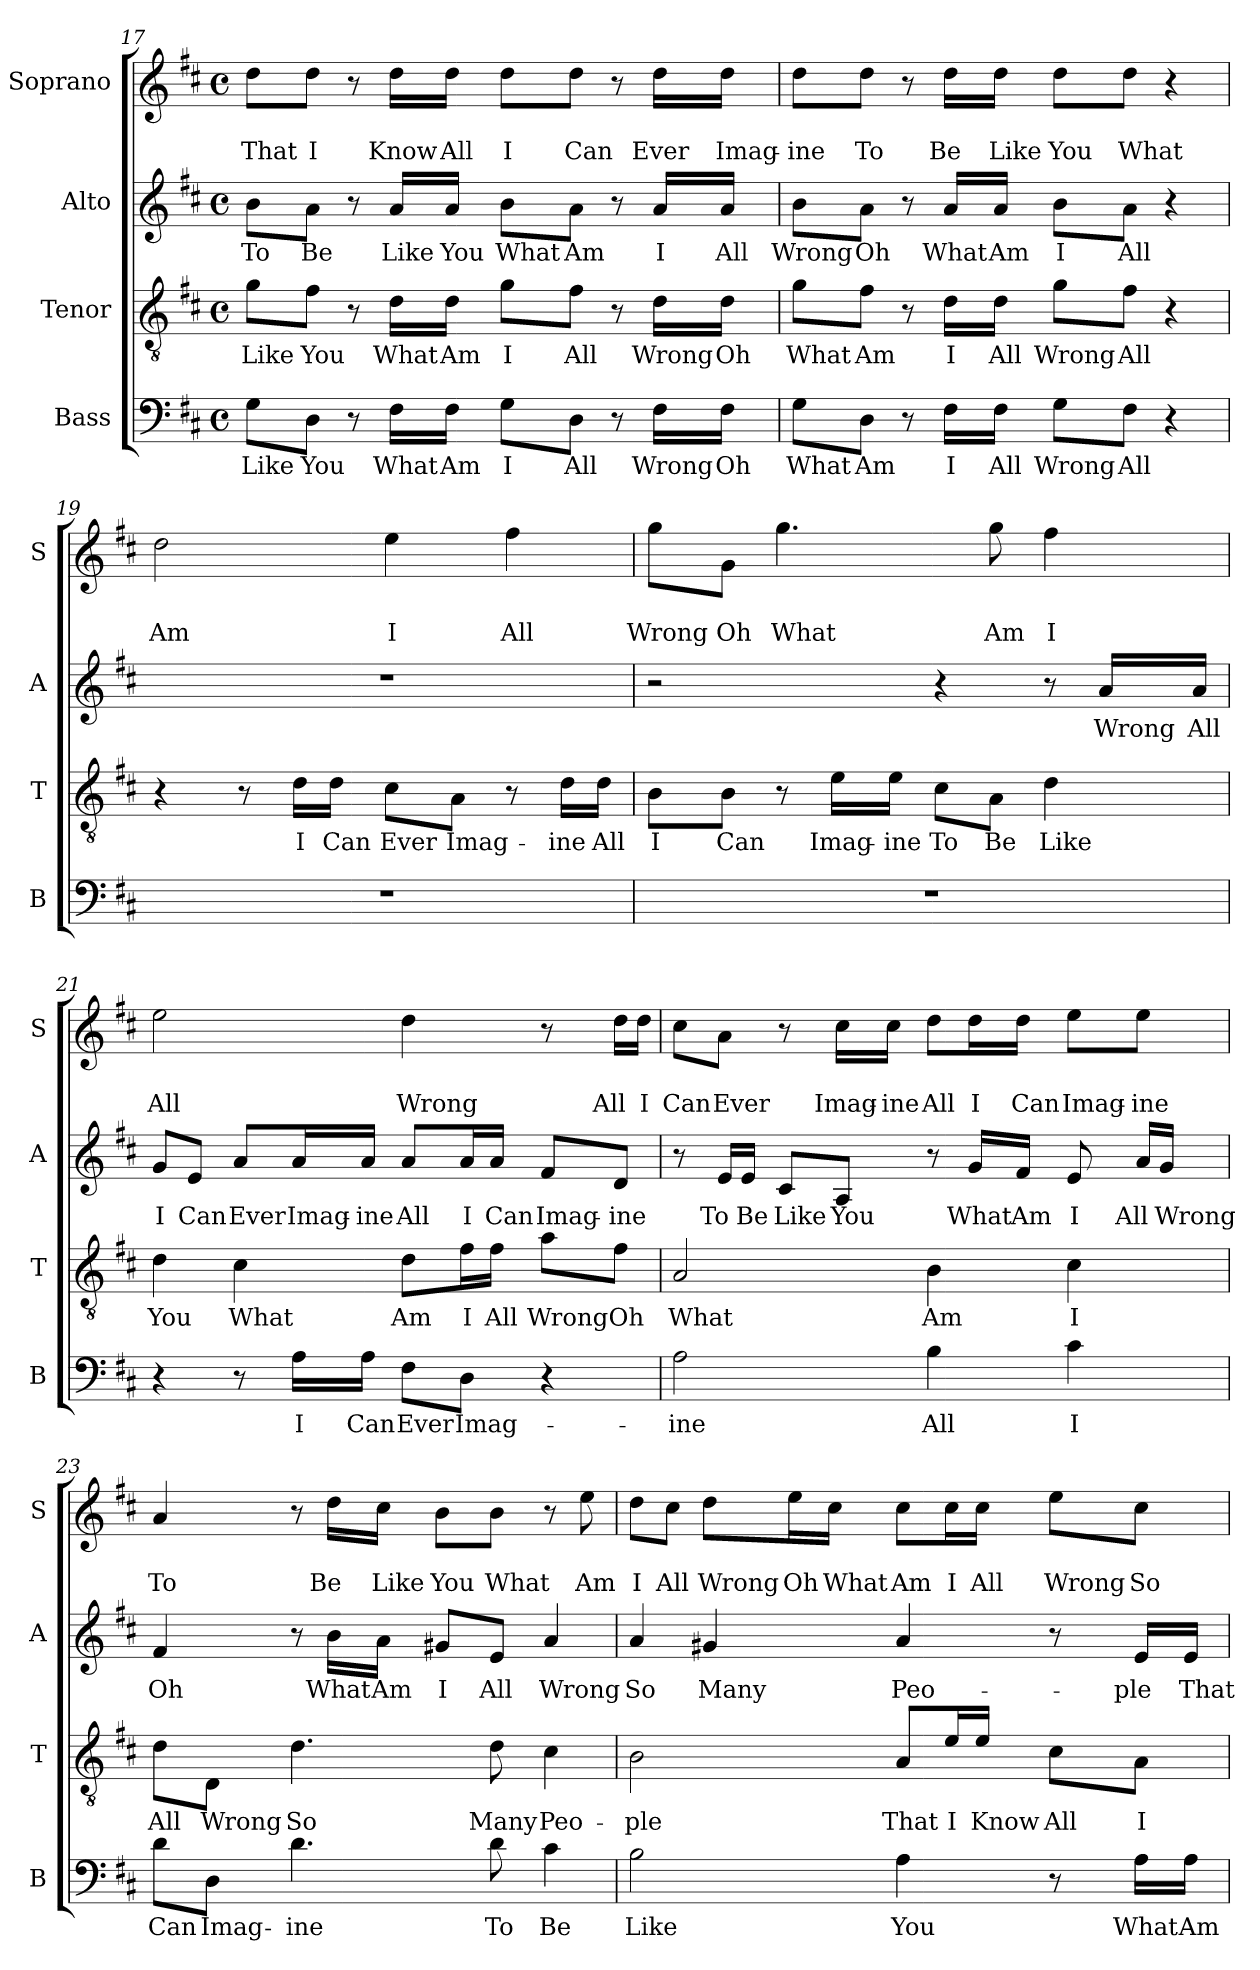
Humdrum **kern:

**kern	**text	**kern	**text	**kern	**text	**kern	**text	**text
*part4	*part4	*part3	*part3	*part2	*part2	*part1	*part1	*part1
*staff4	*staff4	*staff3	*staff3	*staff2	*staff2	*staff1	*staff1	*staff1
*I"Bass	*	*I"Tenor	*	*I"Alto	*	*I"Soprano	*	*
*I'B	*	*I'T	*	*I'A	*	*I'S	*	*
*clefF4	*	*clefGv2	*	*clefG2	*	*clefG2	*	*
*k[f#c#]	*	*k[f#c#]	*	*k[f#c#]	*	*k[f#c#]	*	*
*D:	*	*D:	*	*D:	*	*D:	*	*
*M4/4	*	*M4/4	*	*M4/4	*	*M4/4	*	*
*met(c)	*	*met(c)	*	*met(c)	*	*met(c)	*	*
=17	=17	=17	=17	=17	=17	=17	=17	=17
!	!LO:LY:b	!	!LO:LY:b	!	!LO:LY:b	!	!	!LO:LY:b
8G\L	Like	8g\L	Like	8b\L	To	8dd\L	.	That
!	!LO:LY:b	!	!LO:LY:b	!	!LO:LY:b	!	!	!LO:LY:b
8D\J	You	8f#\J	You	8a\J	Be	8dd\J	.	I
8r	.	8r	.	8r	.	8r	.	.
!	!LO:LY:b	!	!LO:LY:b	!	!LO:LY:b	!	!	!LO:LY:b
16F#\LL	What	16d\LL	What	16a/LL	Like	16dd\LL	.	Know
!	!LO:LY:b	!	!LO:LY:b	!	!LO:LY:b	!	!	!LO:LY:b
16F#\JJ	Am	16d\JJ	Am	16a/JJ	You	16dd\JJ	.	All
!	!LO:LY:b	!	!LO:LY:b	!	!LO:LY:b	!	!	!LO:LY:b
8G\L	I	8g\L	I	8b\L	What	8dd\L	.	I
!	!LO:LY:b	!	!LO:LY:b	!	!LO:LY:b	!	!	!LO:LY:b
8D\J	All	8f#\J	All	8a\J	Am	8dd\J	.	Can
8r	.	8r	.	8r	.	8r	.	.
!	!LO:LY:b	!	!LO:LY:b	!	!LO:LY:b	!	!	!LO:LY:b
16F#\LL	Wrong	16d\LL	Wrong	16a/LL	I	16dd\LL	.	Ever
!	!LO:LY:b	!	!LO:LY:b	!	!LO:LY:b	!	!	!LO:LY:b
16F#\JJ	Oh	16d\JJ	Oh	16a/JJ	All	16dd\JJ	.	Imag-
=18	=18	=18	=18	=18	=18	=18	=18	=18
!	!LO:LY:b	!	!LO:LY:b	!	!LO:LY:b	!	!	!LO:LY:b
8G\L	What	8g\L	What	8b\L	Wrong	8dd\L	.	-ine
!	!LO:LY:b	!	!LO:LY:b	!	!LO:LY:b	!	!	!LO:LY:b
8D\J	Am	8f#\J	Am	8a\J	Oh	8dd\J	.	To
8r	.	8r	.	8r	.	8r	.	.
!	!LO:LY:b	!	!LO:LY:b	!	!LO:LY:b	!	!	!LO:LY:b
16F#\LL	I	16d\LL	I	16a/LL	What	16dd\LL	.	Be
!	!LO:LY:b	!	!LO:LY:b	!	!LO:LY:b	!	!	!LO:LY:b
16F#\JJ	All	16d\JJ	All	16a/JJ	Am	16dd\JJ	.	Like
!	!LO:LY:b	!	!LO:LY:b	!	!LO:LY:b	!	!	!LO:LY:b
8G\L	Wrong	8g\L	Wrong	8b\L	I	8dd\L	.	You
!	!LO:LY:b	!	!LO:LY:b	!	!LO:LY:b	!	!	!LO:LY:b
8F#\J	All	8f#\J	All	8a\J	All	8dd\J	.	What
4r	.	4r	.	4r	.	4r	.	.
!!LO:LB:g=z
=19	=19	=19	=19	=19	=19	=19	=19	=19
!	!	!	!	!	!	!	!	!LO:LY:b
1r	.	4r	.	1r	.	2dd\	.	Am
.	.	8r	.	.	.	.	.	.
!	!	!	!LO:LY:b	!	!	!	!	!
.	.	16d\LL	I	.	.	.	.	.
!	!	!	!LO:LY:b	!	!	!	!	!
.	.	16d\JJ	Can	.	.	.	.	.
!	!	!	!LO:LY:b	!	!	!	!	!LO:LY:b
.	.	8c#\L	Ever	.	.	4ee\	.	I
!	!	!	!LO:LY:b	!	!	!	!	!
.	.	8A\J	Imag-	.	.	.	.	.
!	!	!	!	!	!	!	!	!LO:LY:b
.	.	8r	.	.	.	4ff#\	.	All
!	!	!	!LO:LY:b	!	!	!	!	!
.	.	16d\LL	-ine	.	.	.	.	.
!	!	!	!LO:LY:b	!	!	!	!	!
.	.	16d\JJ	All	.	.	.	.	.
=20	=20	=20	=20	=20	=20	=20	=20	=20
!	!	!	!LO:LY:b	!	!	!	!	!LO:LY:b
1r	.	8B\L	I	2r	.	8gg\L	.	Wrong
!	!	!	!LO:LY:b	!	!	!	!	!LO:LY:b
.	.	8B\J	Can	.	.	8g\J	.	Oh
!	!	!	!	!	!	!	!	!LO:LY:b
.	.	8r	.	.	.	4.gg\	.	What
!	!	!	!LO:LY:b	!	!	!	!	!
.	.	16e\LL	Imag-	.	.	.	.	.
!	!	!	!LO:LY:b	!	!	!	!	!
.	.	16e\JJ	-ine	.	.	.	.	.
!	!	!	!LO:LY:b	!	!	!	!	!
.	.	8c#\L	To	4r	.	.	.	.
!	!	!	!LO:LY:b	!	!	!	!	!LO:LY:b
.	.	8A\J	Be	.	.	8gg\	.	Am
!	!	!	!LO:LY:b	!	!	!	!	!LO:LY:b
.	.	4d\	Like	8r	.	4ff#\	.	I
!	!	!	!	!	!LO:LY:b	!	!	!
.	.	.	.	16a/LL	Wrong	.	.	.
!	!	!	!	!	!LO:LY:b	!	!	!
.	.	.	.	16a/JJ	All	.	.	.
!!LO:LB:g=z
=21	=21	=21	=21	=21	=21	=21	=21	=21
!	!	!	!LO:LY:b	!	!LO:LY:b	!	!	!LO:LY:b
4r	.	4d\	You	8g/L	I	2ee\	.	All
!	!	!	!	!	!LO:LY:b	!	!	!
.	.	.	.	8e/J	Can	.	.	.
!	!	!	!LO:LY:b	!	!LO:LY:b	!	!	!
8r	.	4c#\	What	8a/L	Ever	.	.	.
!	!LO:LY:b	!	!	!	!LO:LY:b	!	!	!
16A\LL	I	.	.	16a/L	Imag-	.	.	.
!	!LO:LY:b	!	!	!	!LO:LY:b	!	!	!
16A\JJ	Can	.	.	16a/JJ	-ine	.	.	.
!	!LO:LY:b	!	!LO:LY:b	!	!LO:LY:b	!	!	!LO:LY:b
8F#\L	Ever	8d\L	Am	8a/L	All	4dd\	.	Wrong
!	!LO:LY:b	!	!LO:LY:b	!	!LO:LY:b	!	!	!
8D\J	Imag-	16f#\L	I	16a/L	I	.	.	.
!	!	!	!LO:LY:b	!	!LO:LY:b	!	!	!
.	.	16f#\JJ	All	16a/JJ	Can	.	.	.
!	!	!	!LO:LY:b	!	!LO:LY:b	!	!	!
4r	.	8a\L	Wrong	8f#/L	Imag-	8r	.	.
!	!	!	!LO:LY:b	!	!LO:LY:b	!	!	!LO:LY:b
.	.	8f#\J	Oh	8d/J	-ine	16dd\LL	.	All
!	!	!	!	!	!	!	!	!LO:LY:b
.	.	.	.	.	.	16dd\JJ	.	I
!!LO:PB:g=z
=22	=22	=22	=22	=22	=22	=22	=22	=22
!	!LO:LY:b	!	!LO:LY:b	!	!	!	!	!LO:LY:b
2A\	-ine	2A/	What	8r	.	8cc#\L	.	Can
!	!	!	!	!	!LO:LY:b	!	!	!LO:LY:b
.	.	.	.	16e/LL	To	8a\J	.	Ever
!	!	!	!	!	!LO:LY:b	!	!	!
.	.	.	.	16e/JJ	Be	.	.	.
!	!	!	!	!	!LO:LY:b	!	!	!
.	.	.	.	8c#/L	Like	8r	.	.
!	!	!	!	!	!LO:LY:b	!	!	!LO:LY:b
.	.	.	.	8A/J	You	16cc#\LL	.	Imag-
!	!	!	!	!	!	!	!	!LO:LY:b
.	.	.	.	.	.	16cc#\JJ	.	-ine
!	!LO:LY:b	!	!LO:LY:b	!	!	!	!	!LO:LY:b
4B\	All	4B\	Am	8r	.	8dd\L	.	All
!	!	!	!	!	!LO:LY:b	!	!	!LO:LY:b
.	.	.	.	16g/LL	What	16dd\L	.	I
!	!	!	!	!	!LO:LY:b	!	!	!LO:LY:b
.	.	.	.	16f#/JJ	Am	16dd\JJ	.	Can
!	!LO:LY:b	!	!LO:LY:b	!	!LO:LY:b	!	!	!LO:LY:b
4c#\	I	4c#\	I	8e/	I	8ee\L	.	Imag-
!	!	!	!	!	!LO:LY:b	!	!	!LO:LY:b
.	.	.	.	16a/LL	All	8ee\J	.	-ine
!	!	!	!	!	!LO:LY:b	!	!	!
.	.	.	.	16g/JJ	Wrong	.	.	.
=23	=23	=23	=23	=23	=23	=23	=23	=23
!	!LO:LY:b	!	!LO:LY:b	!	!LO:LY:b	!	!	!LO:LY:b
8d\L	Can	8d\L	All	4f#/	Oh	4a/	.	To
!	!LO:LY:b	!	!LO:LY:b	!	!	!	!	!
8D\J	Imag-	8D\J	Wrong	.	.	.	.	.
!	!LO:LY:b	!	!LO:LY:b	!	!	!	!	!
4.d\	-ine	4.d\	So	8r	.	8r	.	.
!	!	!	!	!	!LO:LY:b	!	!	!LO:LY:b
.	.	.	.	16b\LL	What	16dd\LL	.	Be
!	!	!	!	!	!LO:LY:b	!	!	!LO:LY:b
.	.	.	.	16a\JJ	Am	16cc#\JJ	.	Like
!	!	!	!	!	!LO:LY:b	!	!	!LO:LY:b
.	.	.	.	8g#X/L	I	8b\L	.	You
!	!LO:LY:b	!	!LO:LY:b	!	!LO:LY:b	!	!	!LO:LY:b
8d\	To	8d\	Many	8e/J	All	8b\J	.	What
!	!LO:LY:b	!	!LO:LY:b	!	!LO:LY:b	!	!	!
4c#\	Be	4c#\	Peo-	4a/	Wrong	8r	.	.
!	!	!	!	!	!	!	!	!LO:LY:b
.	.	.	.	.	.	8ee\	.	Am
!!LO:LB:g=z
=24	=24	=24	=24	=24	=24	=24	=24	=24
!	!LO:LY:b	!	!LO:LY:b	!	!LO:LY:b	!	!	!LO:LY:b
2B\	Like	2B\	-ple	4a/	So	8dd\L	.	I
!	!	!	!	!	!	!	!	!LO:LY:b
.	.	.	.	.	.	8cc#\J	.	All
!	!	!	!	!	!LO:LY:b	!	!	!LO:LY:b
.	.	.	.	4g#X/	Many	8dd\L	.	Wrong
!	!	!	!	!	!	!	!	!LO:LY:b
.	.	.	.	.	.	16ee\L	.	Oh
!	!	!	!	!	!	!	!	!LO:LY:b
.	.	.	.	.	.	16cc#\JJ	.	What
!	!LO:LY:b	!	!LO:LY:b	!	!LO:LY:b	!	!	!LO:LY:b
4A\	You	8A/L	That	4a/	Peo-	8cc#\L	.	Am
!	!	!	!LO:LY:b	!	!	!	!	!LO:LY:b
.	.	16e/L	I	.	.	16cc#\L	.	I
!	!	!	!LO:LY:b	!	!	!	!	!LO:LY:b
.	.	16e/JJ	Know	.	.	16cc#\JJ	.	All
!	!	!	!LO:LY:b	!	!	!	!	!LO:LY:b
8r	.	8c#\L	All	8r	.	8ee\L	.	Wrong
!	!LO:LY:b	!	!LO:LY:b	!	!LO:LY:b	!	!	!LO:LY:b
16A\LL	What	8A\J	I	16e/LL	-ple	8cc#\J	.	So
!	!LO:LY:b	!	!	!	!LO:LY:b	!	!	!
16A\JJ	Am	.	.	16e/JJ	That	.	.	.
=	=	=	=	=	=	=	=	=
*-	*-	*-	*-	*-	*-	*-	*-	*-
